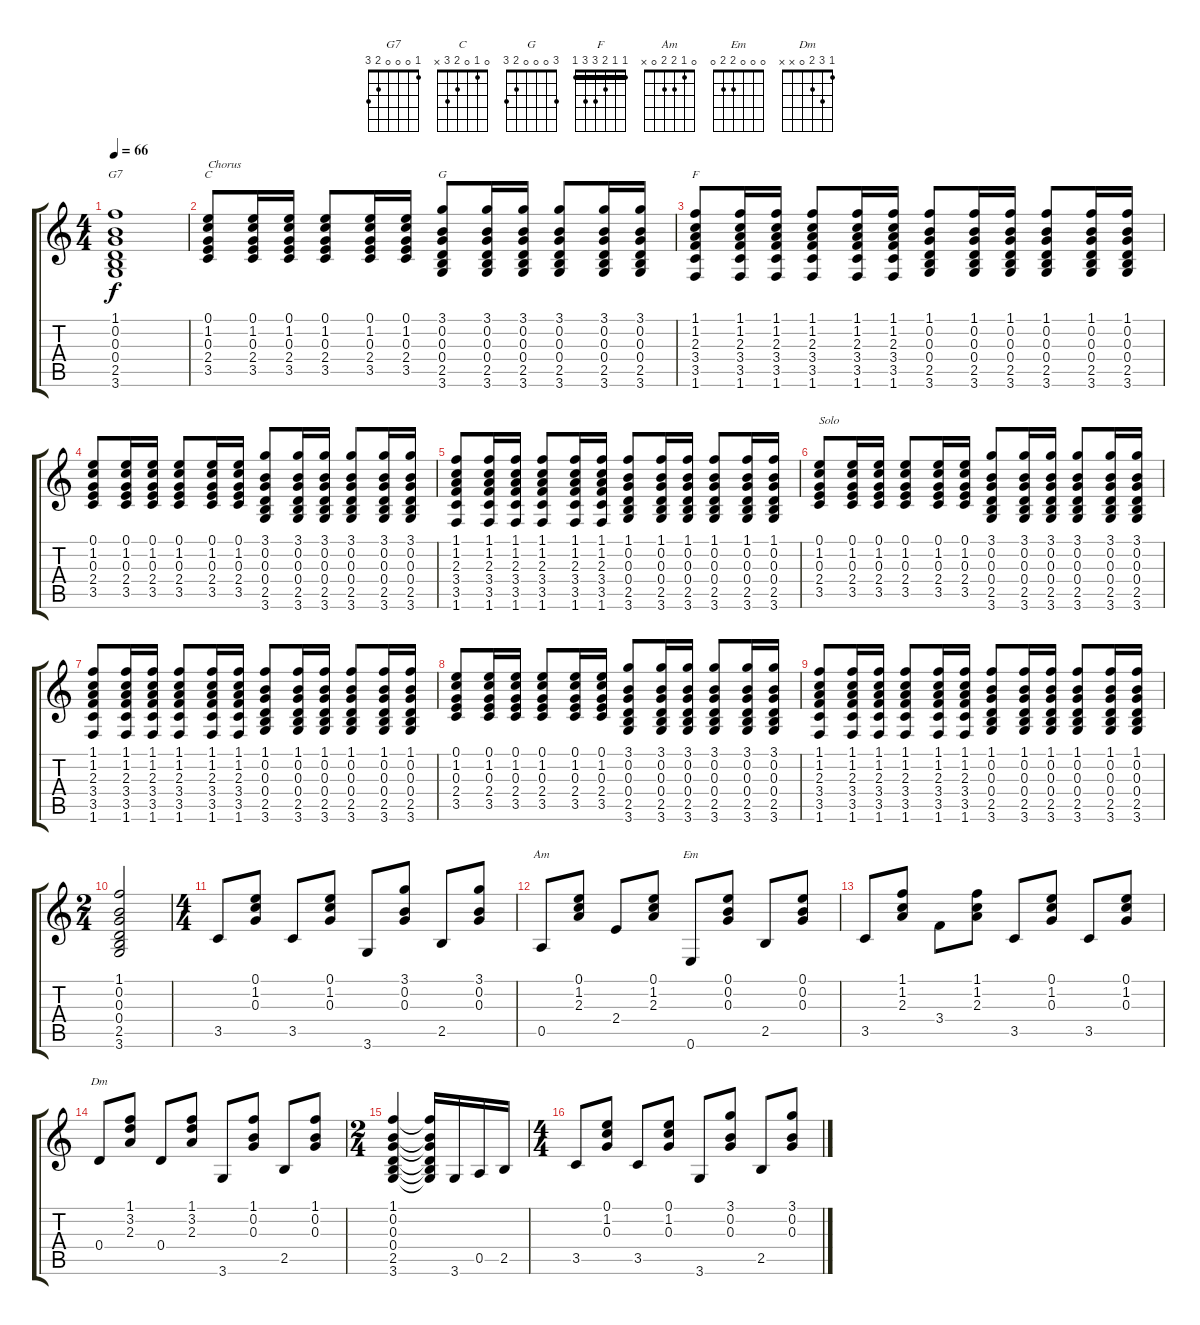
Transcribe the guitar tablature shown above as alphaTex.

\track "" {instrument acousticguitarsteel}
\staff {score tabs}
\tuning (E4 B3 G3 D3 A2 E2) {hide}
\chord ("G7" 1 0 0 0 2 3)
\chord ("C" 0 1 0 2 3 x)
\chord ("G" 3 0 0 0 2 3)
\chord ("F" 1 1 2 3 3 1) {barre 1}
\chord ("Am" 0 1 2 2 0 x)
\chord ("Em" 0 0 0 2 2 0)
\chord ("Dm" 1 3 2 0 x x)
\ts (4 4)
\tempo 66
\clef g2
\ks c
(1.1 0.2 0.3 0.4 2.5 3.6).1{ch "G7" dy f} |
(0.1 1.2 0.3 2.4 3.5).8{ch "C" txt "Chorus"} (0.1 1.2 0.3 2.4 3.5).16 (0.1 1.2 0.3 2.4 3.5).16 (0.1 1.2 0.3 2.4 3.5).8 (0.1 1.2 0.3 2.4 3.5).16 (0.1 1.2 0.3 2.4 3.5).16 (3.1 0.2 0.3 0.4 2.5 3.6).8{ch "G"} (3.1 0.2 0.3 0.4 2.5 3.6).16 (3.1 0.2 0.3 0.4 2.5 3.6).16 (3.1 0.2 0.3 0.4 2.5 3.6).8 (3.1 0.2 0.3 0.4 2.5 3.6).16 (3.1 0.2 0.3 0.4 2.5 3.6).16 |
(1.1 1.2 2.3 3.4 3.5 1.6).8{ch "F"} (1.1 1.2 2.3 3.4 3.5 1.6).16 (1.1 1.2 2.3 3.4 3.5 1.6).16 (1.1 1.2 2.3 3.4 3.5 1.6).8 (1.1 1.2 2.3 3.4 3.5 1.6).16 (1.1 1.2 2.3 3.4 3.5 1.6).16 (1.1 0.2 0.3 0.4 2.5 3.6).8 (1.1 0.2 0.3 0.4 2.5 3.6).16 (1.1 0.2 0.3 0.4 2.5 3.6).16 (1.1 0.2 0.3 0.4 2.5 3.6).8 (1.1 0.2 0.3 0.4 2.5 3.6).16 (1.1 0.2 0.3 0.4 2.5 3.6).16 |
(0.1 1.2 0.3 2.4 3.5).8 (0.1 1.2 0.3 2.4 3.5).16 (0.1 1.2 0.3 2.4 3.5).16 (0.1 1.2 0.3 2.4 3.5).8 (0.1 1.2 0.3 2.4 3.5).16 (0.1 1.2 0.3 2.4 3.5).16 (3.1 0.2 0.3 0.4 2.5 3.6).8 (3.1 0.2 0.3 0.4 2.5 3.6).16 (3.1 0.2 0.3 0.4 2.5 3.6).16 (3.1 0.2 0.3 0.4 2.5 3.6).8 (3.1 0.2 0.3 0.4 2.5 3.6).16 (3.1 0.2 0.3 0.4 2.5 3.6).16 |
(1.1 1.2 2.3 3.4 3.5 1.6).8 (1.1 1.2 2.3 3.4 3.5 1.6).16 (1.1 1.2 2.3 3.4 3.5 1.6).16 (1.1 1.2 2.3 3.4 3.5 1.6).8 (1.1 1.2 2.3 3.4 3.5 1.6).16 (1.1 1.2 2.3 3.4 3.5 1.6).16 (1.1 0.2 0.3 0.4 2.5 3.6).8 (1.1 0.2 0.3 0.4 2.5 3.6).16 (1.1 0.2 0.3 0.4 2.5 3.6).16 (1.1 0.2 0.3 0.4 2.5 3.6).8 (1.1 0.2 0.3 0.4 2.5 3.6).16 (1.1 0.2 0.3 0.4 2.5 3.6).16 |
(0.1 1.2 0.3 2.4 3.5).8{txt "Solo"} (0.1 1.2 0.3 2.4 3.5).16 (0.1 1.2 0.3 2.4 3.5).16 (0.1 1.2 0.3 2.4 3.5).8 (0.1 1.2 0.3 2.4 3.5).16 (0.1 1.2 0.3 2.4 3.5).16 (3.1 0.2 0.3 0.4 2.5 3.6).8 (3.1 0.2 0.3 0.4 2.5 3.6).16 (3.1 0.2 0.3 0.4 2.5 3.6).16 (3.1 0.2 0.3 0.4 2.5 3.6).8 (3.1 0.2 0.3 0.4 2.5 3.6).16 (3.1 0.2 0.3 0.4 2.5 3.6).16 |
(1.1 1.2 2.3 3.4 3.5 1.6).8 (1.1 1.2 2.3 3.4 3.5 1.6).16 (1.1 1.2 2.3 3.4 3.5 1.6).16 (1.1 1.2 2.3 3.4 3.5 1.6).8 (1.1 1.2 2.3 3.4 3.5 1.6).16 (1.1 1.2 2.3 3.4 3.5 1.6).16 (1.1 0.2 0.3 0.4 2.5 3.6).8 (1.1 0.2 0.3 0.4 2.5 3.6).16 (1.1 0.2 0.3 0.4 2.5 3.6).16 (1.1 0.2 0.3 0.4 2.5 3.6).8 (1.1 0.2 0.3 0.4 2.5 3.6).16 (1.1 0.2 0.3 0.4 2.5 3.6).16 |
(0.1 1.2 0.3 2.4 3.5).8 (0.1 1.2 0.3 2.4 3.5).16 (0.1 1.2 0.3 2.4 3.5).16 (0.1 1.2 0.3 2.4 3.5).8 (0.1 1.2 0.3 2.4 3.5).16 (0.1 1.2 0.3 2.4 3.5).16 (3.1 0.2 0.3 0.4 2.5 3.6).8 (3.1 0.2 0.3 0.4 2.5 3.6).16 (3.1 0.2 0.3 0.4 2.5 3.6).16 (3.1 0.2 0.3 0.4 2.5 3.6).8 (3.1 0.2 0.3 0.4 2.5 3.6).16 (3.1 0.2 0.3 0.4 2.5 3.6).16 |
(1.1 1.2 2.3 3.4 3.5 1.6).8{txt ""} (1.1 1.2 2.3 3.4 3.5 1.6).16 (1.1 1.2 2.3 3.4 3.5 1.6).16 (1.1 1.2 2.3 3.4 3.5 1.6).8 (1.1 1.2 2.3 3.4 3.5 1.6).16 (1.1 1.2 2.3 3.4 3.5 1.6).16 (1.1 0.2 0.3 0.4 2.5 3.6).8 (1.1 0.2 0.3 0.4 2.5 3.6).16 (1.1 0.2 0.3 0.4 2.5 3.6).16 (1.1 0.2 0.3 0.4 2.5 3.6).8 (1.1 0.2 0.3 0.4 2.5 3.6).16 (1.1 0.2 0.3 0.4 2.5 3.6).16 |
\ts (2 4)
(1.1 0.2 0.3 0.4 2.5 3.6).2 |
\ts (4 4)
3.5.8 (0.1 1.2 0.3).8 3.5.8 (0.1 1.2 0.3).8 3.6.8 (3.1 0.2 0.3).8 2.5.8 (3.1 0.2 0.3).8 |
0.5.8{ch "Am"} (0.1 1.2 2.3).8 2.4.8 (0.1 1.2 2.3).8 0.6.8{ch "Em"} (0.1 0.2 0.3).8 2.5.8 (0.1 0.2 0.3).8 |
3.5.8 (1.1 1.2 2.3).8 3.4.8 (1.1 1.2 2.3).8 3.5.8 (0.1 1.2 0.3).8 3.5.8 (0.1 1.2 0.3).8 |
0.4.8{ch "Dm"} (1.1 3.2 2.3).8 0.4.8 (1.1 3.2 2.3).8 3.6.8 (1.1 0.2 0.3).8 2.5.8 (1.1 0.2 0.3).8 |
\ts (2 4)
(1.1 0.2 0.3 0.4 2.5 3.6).4 (1.1{t} 0.2{t} 0.3{t} 0.4{t} 2.5{t} 3.6{t}).16 3.6.16 0.5.16 2.5.16 |
\ts (4 4)
3.5.8 (0.1 1.2 0.3).8 3.5.8 (0.1 1.2 0.3).8 3.6.8 (3.1 0.2 0.3).8 2.5.8 (3.1 0.2 0.3).8
